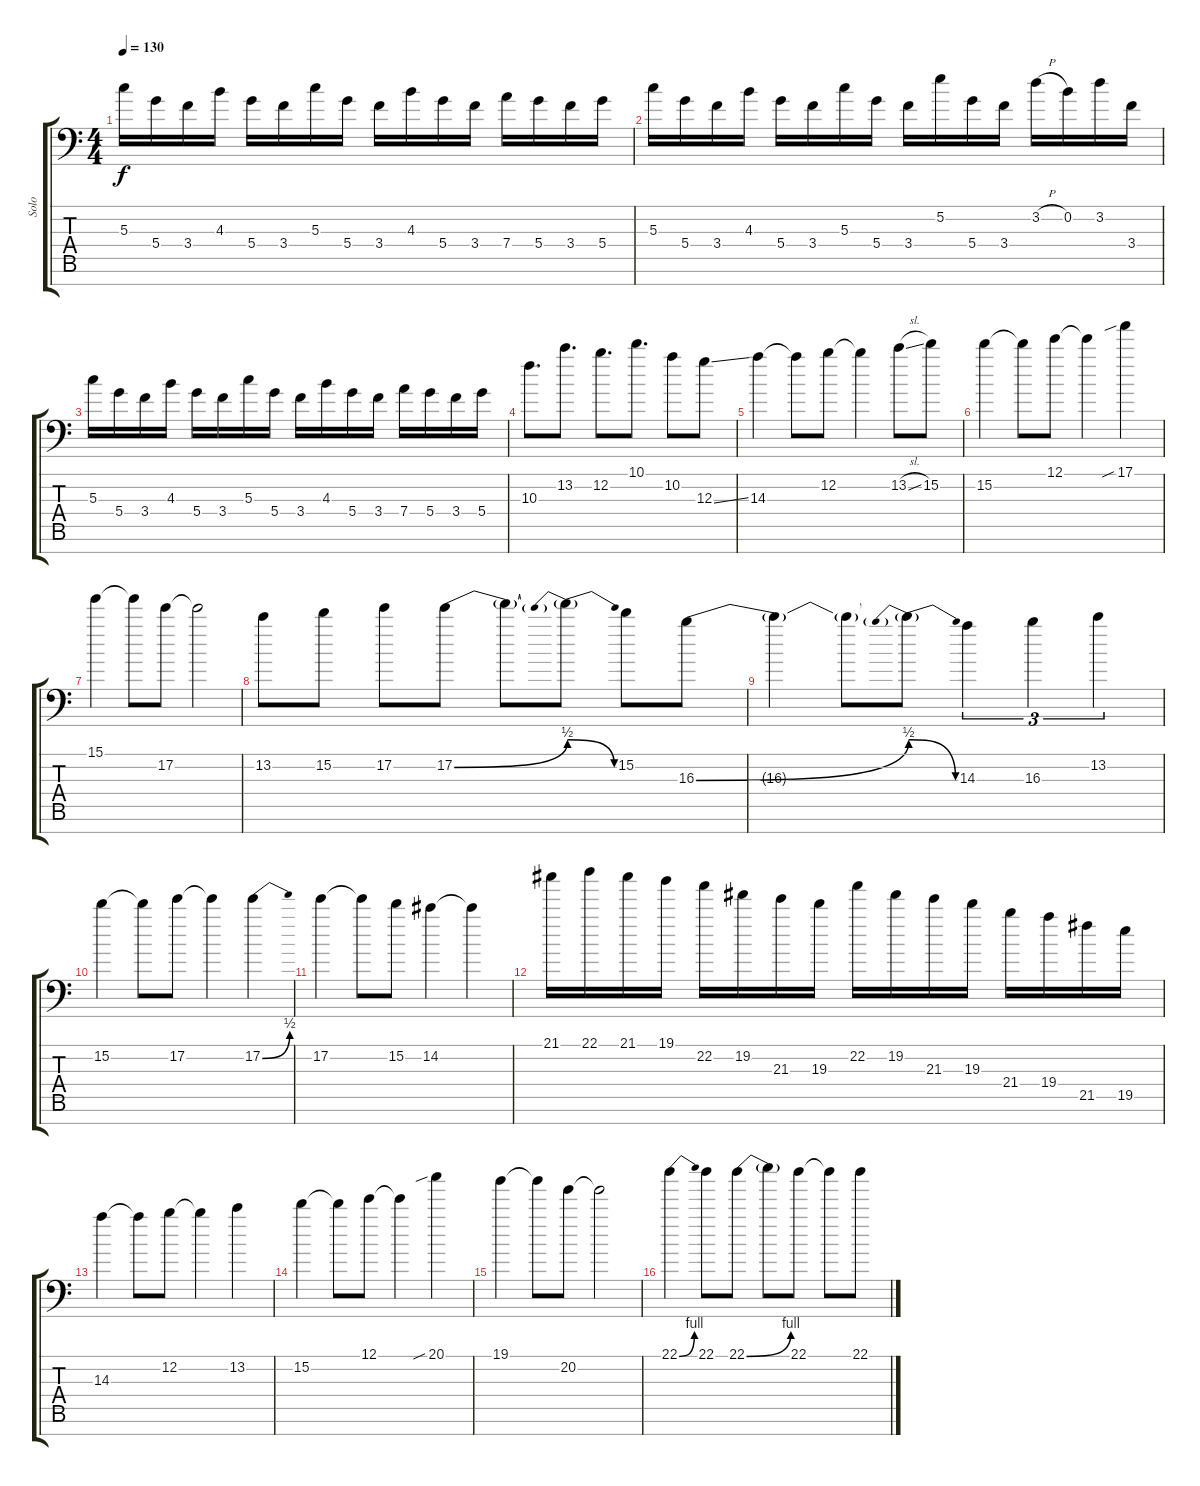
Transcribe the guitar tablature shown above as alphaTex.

\track ("Solo" "Solo") {instrument distortionguitar}
\staff {score tabs}
\tuning (E4 B3 G3 D3 A2 E2 C-1) {hide}
\ts (4 4)
\tempo 130
\clef f4
\ks c
5.3.16{dy f} 5.4.16 3.4.16 4.3.16 5.4.16 3.4.16 5.3.16 5.4.16 3.4.16 4.3.16 5.4.16 3.4.16 7.4.16 5.4.16 3.4.16 5.4.16 |
5.3.16 5.4.16 3.4.16 4.3.16 5.4.16 3.4.16 5.3.16 5.4.16 3.4.16 5.2.16 5.4.16 3.4.16 3.2{h}.16 0.2.16 3.2.16 3.4.16 |
5.3.16 5.4.16 3.4.16 4.3.16 5.4.16 3.4.16 5.3.16 5.4.16 3.4.16 4.3.16 5.4.16 3.4.16 7.4.16 5.4.16 3.4.16 5.4.16 |
10.3.8{d} 13.2.8{d} 12.2.8{d beam merge} 10.1.8{d} 10.2.8 12.3{ss}.8 |
14.3.4 14.3{t}.8 12.2.8 12.2{t}.4 13.2{sl}.8 15.2.8 |
15.2.4 15.2{t}.8 12.1.8 12.1{t}.4 17.1{sib}.4 |
15.1.4 15.1{t}.8 17.2.8 17.2{t}.2 |
13.2.8 15.2.8 17.2.8 17.2{be (bend 0 0 60 2)}.8 17.2{t}.8 17.2{be (prebendrelease 0 2 60 0) t}.8 15.2.8 16.3{be (bend 0 0 60 2)}.8 |
16.3{t}.4 16.3{t}.8 16.3{be (prebendrelease 0 2 60 0) t}.8 14.3.4{tu (3 2)} 16.3.4{tu (3 2)} 13.2.4{tu (3 2)} |
15.2.4 15.2{t}.8 17.2.8 17.2{t}.4 17.2{be (bend 0 0 60 2)}.4 |
17.2.4 17.2{t}.8 15.2.8 14.2.4 14.2{t}.4 |
21.1.16 22.1.16 21.1.16 19.1.16 22.2.16 19.2.16 21.3.16 19.3.16 22.2.16 19.2.16 21.3.16 19.3.16 21.4.16 19.4.16 21.5.16 19.5.16 |
14.3.4 14.3{t}.8 12.2.8 12.2{t}.4 13.2.4 |
15.2.4 15.2{t}.8 12.1.8 12.1{t}.4 20.1{sib}.4 |
19.1.4 19.1{t}.8 20.2.8 20.2{t}.2 |
22.1{be (bend 0 0 60 4)}.4 22.1.8 22.1{be (bend 0 0 60 4)}.8 22.1{t}.8 22.1.8 22.1{t}.8 22.1.8
